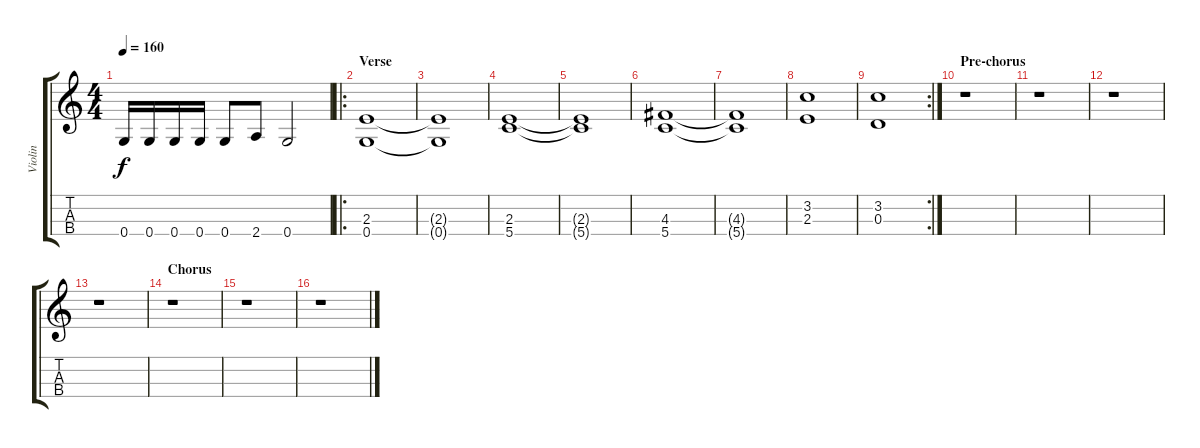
\track ("Violin" "Violin") {instrument violin}
\staff {score tabs}
\tuning (E5 A4 D4 G3) {hide}
\ts (4 4)
\tempo 160
\clef g2
\ks c
0.4.16{dy f} 0.4.16 0.4.16 0.4.16 0.4.8 2.4.8 0.4.2 |
\ro
\section ("" "Verse")
(2.3 0.4).1 |
(2.3{t} 0.4{t}).1 |
(2.3 5.4).1 |
(2.3{t} 5.4{t}).1 |
(4.3 5.4).1 |
(4.3{t} 5.4{t}).1 |
(3.2 2.3).1 |
\rc 2
(3.2 0.3).1 |
\section ("" "Pre-chorus")
r.1 |
r.1 |
r.1 |
r.1 |
\section ("" "Chorus")
r.1 |
r.1 |
r.1
